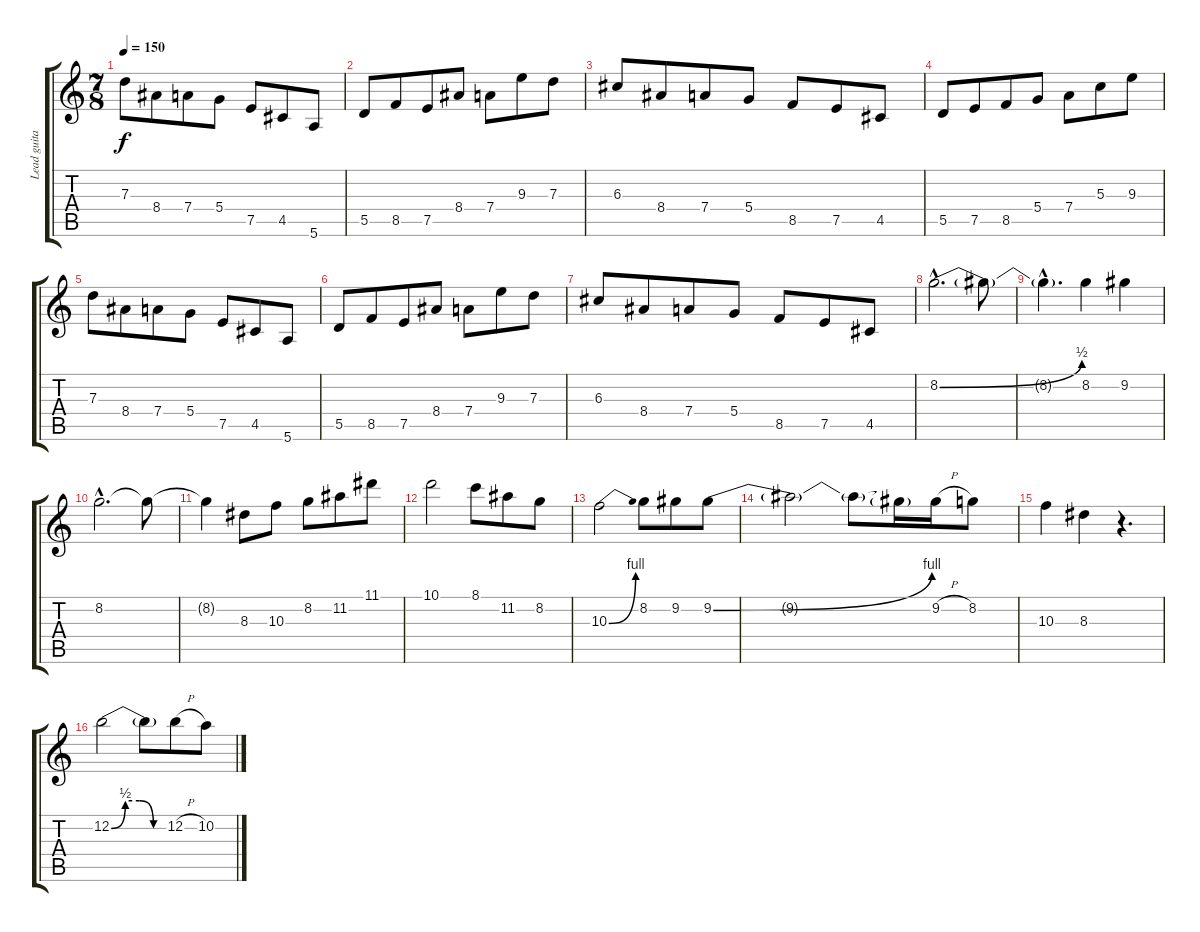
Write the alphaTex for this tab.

\track ("Lead guitar" "Lead guita") {instrument distortionguitar}
\staff {score tabs}
\tuning (E4 B3 G3 D3 A2 E2) {hide}
\ts (7 8)
\tempo 150
\clef g2
\ks c
7.3.8{dy f} 8.4.8 7.4.8 5.4.8 7.5.8 4.5.8 5.6.8 |
5.5.8 8.5.8 7.5.8 8.4.8 7.4.8 9.3.8 7.3.8 |
6.3.8 8.4.8 7.4.8 5.4.8 8.5.8 7.5.8 4.5.8 |
5.5.8 7.5.8 8.5.8 5.4.8 7.4.8 5.3.8 9.3.8 |
7.3.8 8.4.8 7.4.8 5.4.8 7.5.8 4.5.8 5.6.8 |
5.5.8 8.5.8 7.5.8 8.4.8 7.4.8 9.3.8 7.3.8 |
6.3.8 8.4.8 7.4.8 5.4.8 8.5.8 7.5.8 4.5.8 |
8.2{be (bend 0 0 60 2) hac}.2{d instrument electricguitarjazz} 8.2{t}.8 |
8.2{hac t}.4{d} 8.2.4 9.2.4 |
8.2{hac}.2{d} 8.2{t}.8 |
8.2{t}.4 8.3.8 10.3.8 8.2.8 11.2.8 11.1.8 |
10.1.2 8.1.8 11.2.8 8.2.8 |
10.3{be (bend 0 0 60 4)}.2 8.2.8 9.2.8 9.2{be (bend 0 0 60 4)}.8 |
9.2{t}.2 9.2{t}.8 9.2{t}.16 9.2{h}.16 8.2.8 |
10.3.4 8.3.4 r.4{d} |
12.2{be (custom 0 0 15 2 30 2 45 0 60 0)}.2 12.2{t}.8 12.2{h}.8 10.2.8
